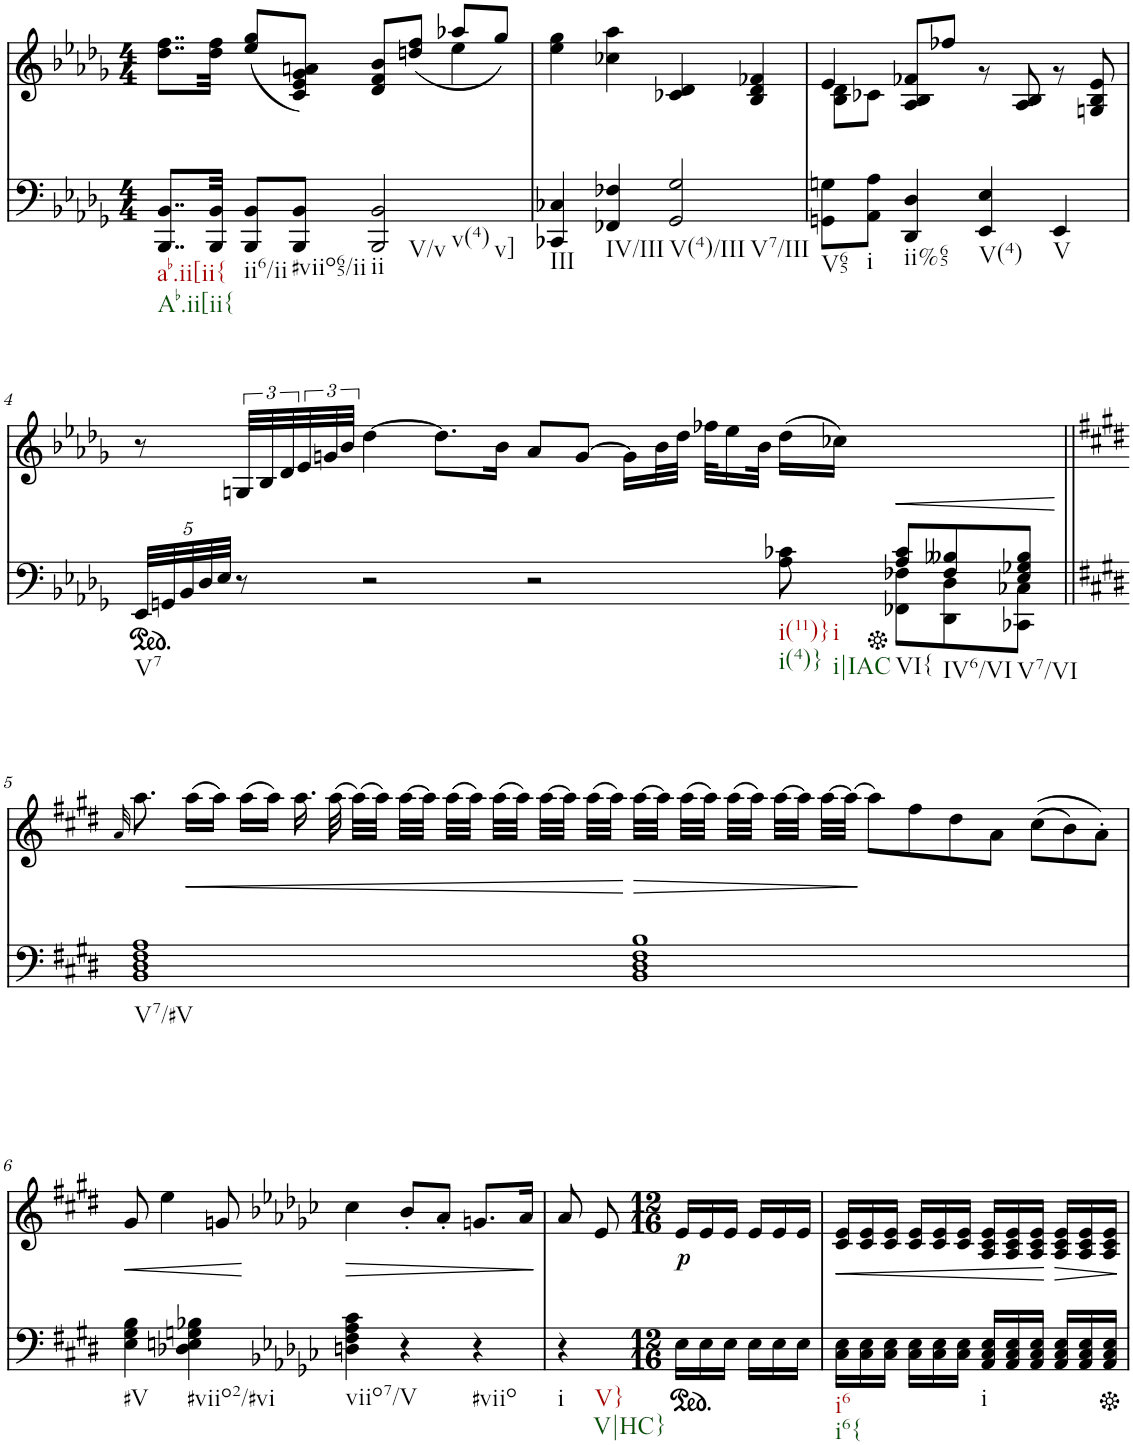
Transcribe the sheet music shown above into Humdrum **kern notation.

**kern	**kern	**text	**dynam
*part2	*part1	*part1	*part1
*staff2	*staff1	*staff1	*staff1
*I"Piano	*I"Piano	*	*
*I'Pno	*I'Pno	*	*
*clefF4	*clefG2	*	*
*k[b-e-a-d-g-]	*k[b-e-a-d-g-]	*	*
*M4/4	*M4/4	*	*
=1	=1	=1	=1
*	*^	*	*
!LO:TX:b:t=ab.ii[ii{	!	!	!	!
!LO:TX:b:t=Ab.ii[ii{	!	!	!	!
8..BBB-/ 8..BB-/L	8..dd-\ 8..ff\L	4ryy	.	.
32BBB-/ 32BB-/Jkk	32dd-\ 32ff\Jkk	.	.	.
!LO:TX:b:t=ii6/ii	!	!	!	!
8BBB-/ 8BB-/L	2ryy	(<8ee-/ 8gg-/L	.	.
!LO:TX:b:t=#viio65/ii	!	!	!	!
8BBB-/ 8BB-/J	.	8c/ 8e-/ 8g-/ 8an/J)	.	.
!LO:TX:b:t=ii	!	!	!	!
!LO:TX:b:t=V/v	!	!	!	!
!LO:TX:b:t=v(4)	!	!	!	!
!LO:TX:b:t=v]	!	!	!	!
2BBB-/ 2BB-/	.	8d-/ 8f/ 8b-/L	.	.
.	.	(8ddn/ 8ff/J	.	.
.	4ee-\	8aa-X/L	.	.
.	.	8gg-/J)	.	.
=2	=2	=2	=2	=2
!LO:TX:b:t=III	!	!	!	!
*	*v	*v	*	*
4CC-X/ 4C-X/	4ee-\ 4gg-\	.	.
!LO:TX:b:t=IV/III	!	!	!
4FF-X/ 4F-X/	4cc-X\ 4aa-\	.	.
!LO:TX:b:t=V(4)/III	!	!	!
!LO:TX:b:t=V7/III	!	!	!
2GG-/ 2G-/	4c-X/ 4d-/	.	.
.	4B-/ 4d-/ 4f-X/	.	.
=3	=3	=3	=3
*	*^	*	*
!LO:TX:b:t=V65	!	!	!	!
8GGn\ 8Gn\L	4e-/	8B-\ 8d-\L	.	.
!LO:TX:b:t=i	!	!	!	!
8AA-\ 8A-\J	.	8c-X\J	.	.
!LO:TX:b:t=ii%65	!	!	!	!
4DD-/ 4D-/	8A-/ 8B-/ 8f-X/L	4ryy	.	.
.	8ff-X/J	.	.	.
!LO:TX:b:t=V(4)	!	!	!	!
4EE-/ 4E-/	2ryy	8r	.	.
.	.	8A-/ 8B-/	.	.
!LO:TX:b:t=V	!	!	!	!
4EE-/	.	8r	.	.
.	.	8Gn/ 8B-/ 8e-/	.	.
*	*v	*v	*	*
!!LO:LB:g=z
=4	=4	=4	=4
*ped	*	*	*
*Xbrackettup	*	*	*
*^	*^	*	*
!LO:TX:b:t=V7	!	!	!	!	!
*	*	*v	*v	*	*
40EE-/LLL	4ryy	8r	.	.
40GGn/	.	.	.	.
40BB-/	.	.	.	.
40D-/	.	.	.	.
40E-/JJJ	.	.	.	.
8r	.	48Gn/LLL	.	.
.	.	48B-/	.	.
.	.	48d-/	.	.
.	.	48e-/	.	.
.	.	48gn/	.	.
.	.	48b-/JJJ	.	.
*v	*v	*	*	*
2r	[4dd-\	.	.
.	8.dd-\L]	.	.
.	16b-\Jk	.	.
4r	8a-/L	.	.
.	[8g/J	.	.
4ryy	16g\LL]	.	.
.	32b-\L	.	.
.	32dd-\JJJ	.	.
.	32ff-X\KLL	.	.
.	16ee-\	.	.
.	32b-\JJk	.	.
*^	*	*	*
!LO:TX:b:t=i(11)}	!	!	!	!
!LO:TX:b:t=i(4)}	!	!	!	!
!LO:TX:b:t=i	!	!	!	!
!LO:TX:b:t=i|IAC	!	!	!	!
8ryy	8A-\ 8c-X\	(16dd-\LL	.	.
.	.	16cc-X\JJ)	.	.
*Xped	*	*	*	*
!LO:TX:b:t=VI{	!	!	!	!
!	!	!	!	!LO:HP:b
8A-/ 8c-/L	8FF-X\ 8F-X\L	8ryy	.	<
!LO:TX:b:t=IV6/VI	!	!	!	!
8F-/ 8B--X/	8DD-\ 8D-\	8ryy	.	.
!LO:TX:b:t=V7/VI	!	!	!	!
8E-/ 8G-X/ 8B--/J	8CC-X\ 8C-X\J	8ryy	.	.
*v	*v	*	*	*
.	.	.	[
!!LO:LB:g=z
=5||	=5||	=5||	=5||
*k[f#c#g#d#]	*k[f#c#g#d#]	*	*
.	32qa/	.	.
!LO:TX:b:t=V7/#V	!	!	!
1BB 1D# 1F# 1A	8.aa\	.	.
!	!	!	!LO:HP:b
.	(16aa\LL	.	<
.	16aa\JJ)	.	.
.	(16aa\LL	.	.
.	16aa\JJ)	.	.
.	16.aa\	.	.
.	(32aa\	.	.
.	(32aa\LLL)	.	.
.	32aa\JJJ)	.	.
.	[32aa\LLL	.	.
.	32aa\JJJ]	.	.
.	(32aa\LLL	.	.
.	32aa\JJJ)	.	.
.	(32aa\LLL	.	.
.	32aa\JJJ)	.	.
.	[32aa\LLL	.	.
.	32aa\JJJ]	.	.
.	(32aa\LLL	.	.
.	32aa\JJJ)	.	.
!	!	!	!LO:HP:n=1:b
.	[32aa\LLL	.	[ >
.	32aa\JJJ]	.	.
4r	(32aa\LLL	.	.
.	32aa\JJJ)	.	.
.	(32aa\LLL	.	.
.	32aa\JJJ)	.	.
.	[32aa\LLL	.	.
.	32aa\JJJ]	.	.
.	[32aa\LLL	.	.
.	(32aa\JJJ]	.	.
1BB 1D# 1F# 1B	8aa\L)	.	]
.	8ff#\	.	.
.	8dd#\	.	.
.	8a\J	.	.
*	*Xbrackettup	*	*
.	((12cc#\L	.	.
.	12b\)	.	.
.	12a'\J)	.	.
.	4ryy	.	.
!!LO:LB:g=z
=6	=6	=6	=6
!LO:TX:b:t=#V	!	!	!
!	!	!	!LO:HP:b
4E\ 4G#\ 4B\	8g#/	.	<
.	4ee\	.	.
!LO:TX:b:t=#viio2/#vi	!	!	!
4D-X\ 4En\ 4Gn\ 4B-X\	.	.	.
.	8gn/	.	.
.	.	.	[
=6X1-	=6X1-	=6X1-	=6X1-
*k[b-e-a-d-g-c-]	*k[b-e-a-d-g-c-]	*	*
!LO:TX:b:t=viio7/V	!	!	!
!	!	!	!LO:HP:b
4Dn\ 4F\ 4A-\ 4c-\	4cc-\	.	>
4r	8b-'/L	.	.
.	8a-'/J	.	.
!LO:TX:b:t=#viio	!	!	!
4r	8.gn/L	.	.
.	16a-/Jk	.	.
.	.	.	]
=6X2	=6X2	=6X2	=6X2
!LO:TX:b:t=i	!	!	!
!LO:TX:b:t=V}	!	!	!
!LO:TX:b:t=V|HC}	!	!	!
4r	8a-/	.	.
.	8e-/	.	.
=7-	=7-	=7-	=7-
*M12/16	*M12/16	*	*
*ped	*	*	*
!	!	!LO:LY:b	!
16E-\LL	16e-/LL	.	.
16E-\	16e-/	.	.
16E-\JJ	16e-/JJ	.	.
16E-\LL	16e-/LL	.	.
16E-\	16e-/	.	.
16E-\JJ	16e-/JJ	.	.
=8	=8	=8	=8
!LO:TX:b:t=i6	!	!	!
!LO:TX:b:t=i6{	!	!	!
!	!	!	!LO:HP:b
16C-\ 16E-\LL	16c-/ 16e-/LL	.	<
16C-\ 16E-\	16c-/ 16e-/	.	.
16C-\ 16E-\JJ	16c-/ 16e-/JJ	.	.
16C-\ 16E-\LL	16c-/ 16e-/LL	.	.
16C-\ 16E-\	16c-/ 16e-/	.	.
16C-\ 16E-\JJ	16c-/ 16e-/JJ	.	.
!LO:TX:b:t=i	!	!	!
16AA-/ 16C-/ 16E-/LL	16A-/ 16c-/ 16e-/LL	.	.
16AA-/ 16C-/ 16E-/	16A-/ 16c-/ 16e-/	.	.
16AA-/ 16C-/ 16E-/JJ	16A-/ 16c-/ 16e-/JJ	.	.
!	!	!	!LO:HP:n=1:b
16AA-/ 16C-/ 16E-/LL	16A-/ 16c-/ 16e-/LL	.	[ >
16AA-/ 16C-/ 16E-/	16A-/ 16c-/ 16e-/	.	.
16AA-/ 16C-/ 16E-/JJ	16A-/ 16c-/ 16e-/JJ	.	.
.	.	.	]
*Xped	*	*	*
=	=	=	=
*-	*-	*-	*-
